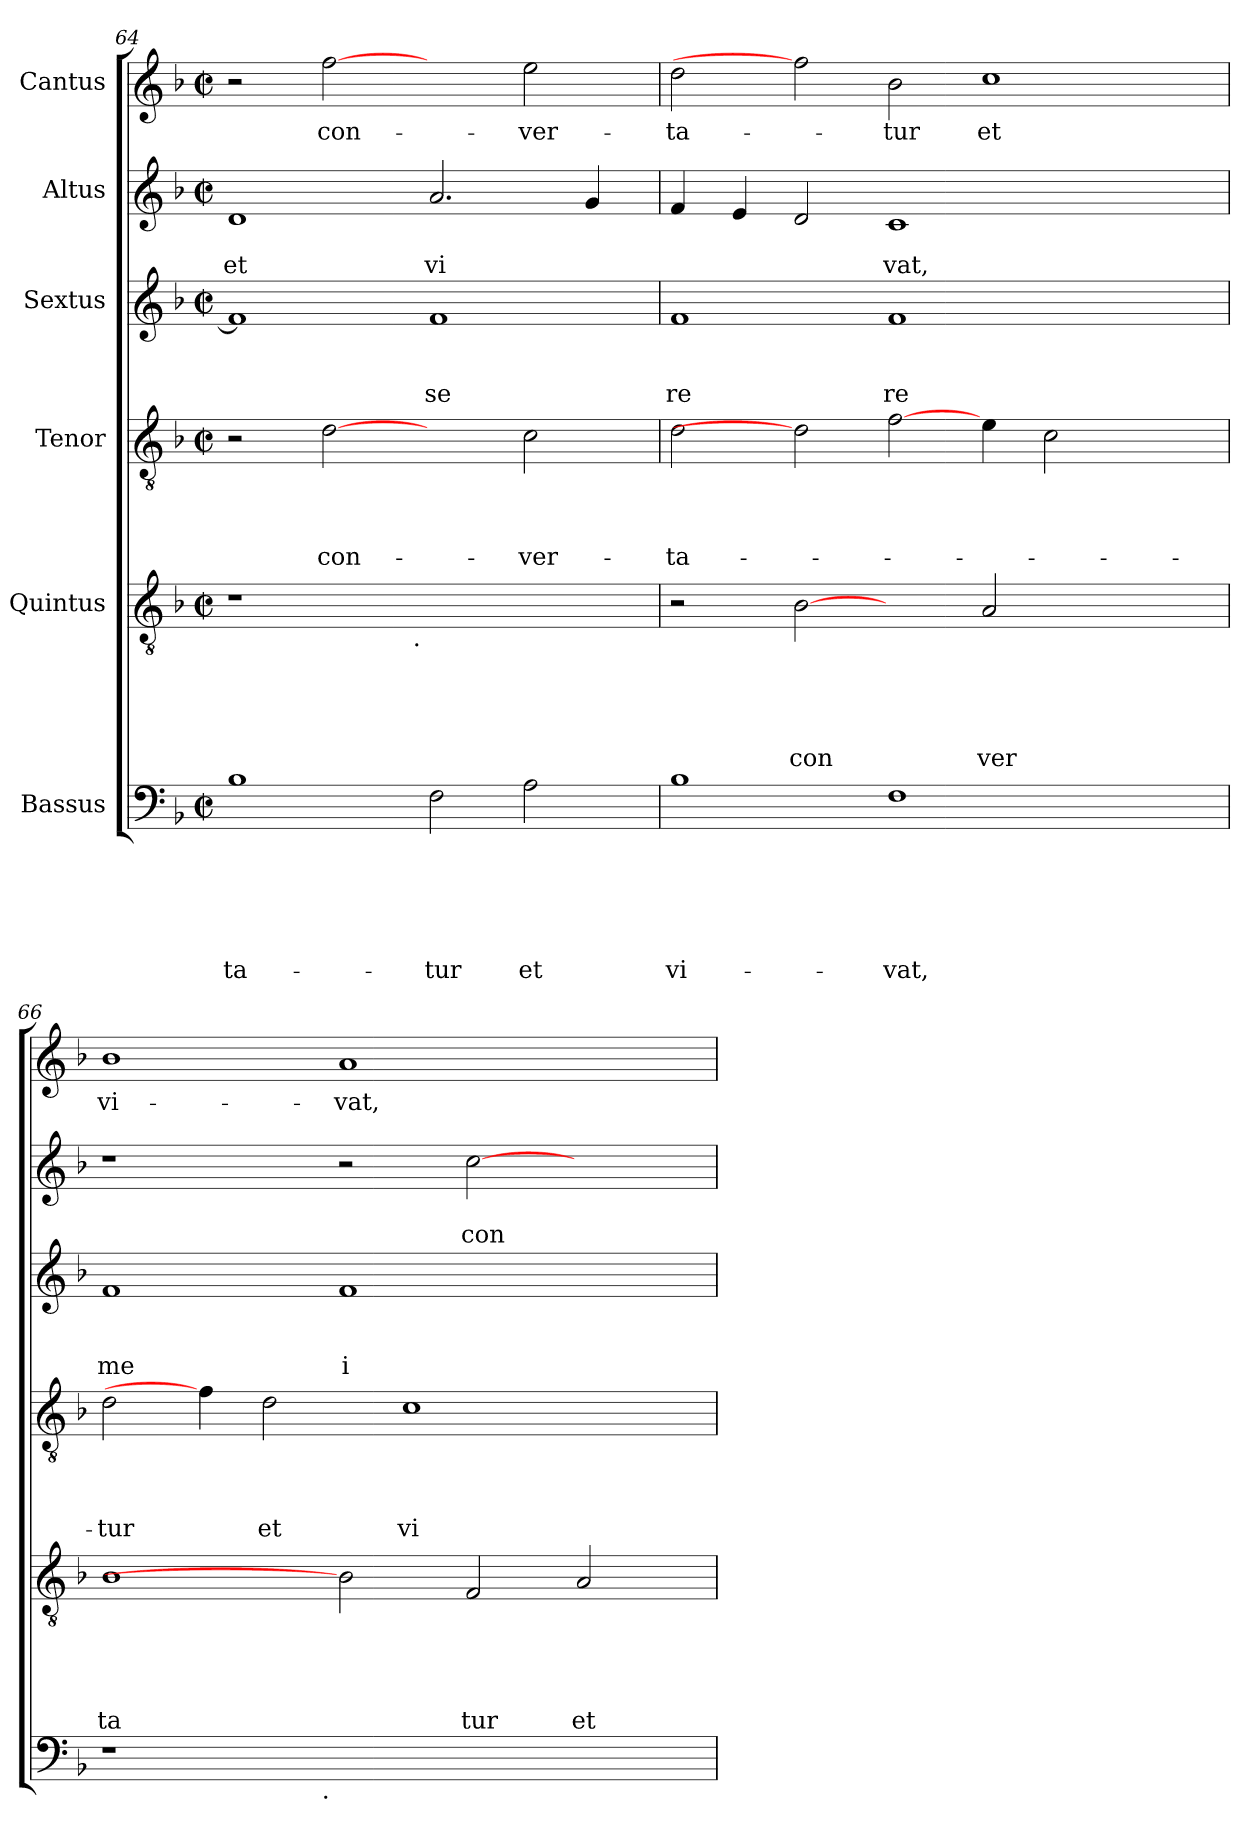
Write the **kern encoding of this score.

**kern	**text	**text	**text	**text	**text	**text	**kern	**text	**text	**text	**text	**text	**kern	**text	**text	**text	**text	**kern	**text	**text	**text	**kern	**text	**text	**kern	**text
*part6	*part6	*part6	*part6	*part6	*part6	*part6	*part5	*part5	*part5	*part5	*part5	*part5	*part4	*part4	*part4	*part4	*part4	*part3	*part3	*part3	*part3	*part2	*part2	*part2	*part1	*part1
*staff6	*staff6	*staff6	*staff6	*staff6	*staff6	*staff6	*staff5	*staff5	*staff5	*staff5	*staff5	*staff5	*staff4	*staff4	*staff4	*staff4	*staff4	*staff3	*staff3	*staff3	*staff3	*staff2	*staff2	*staff2	*staff1	*staff1
*I"Bassus	*	*	*	*	*	*	*I"Quintus	*	*	*	*	*	*I"Tenor	*	*	*	*	*I"Sextus	*	*	*	*I"Altus	*	*	*I"Cantus	*
*clefF4	*	*	*	*	*	*	*clefGv2	*	*	*	*	*	*clefGv2	*	*	*	*	*clefG2	*	*	*	*clefG2	*	*	*clefG2	*
*k[b-]	*	*	*	*	*	*	*k[b-]	*	*	*	*	*	*k[b-]	*	*	*	*	*k[b-]	*	*	*	*k[b-]	*	*	*k[b-]	*
*F:	*	*	*	*	*	*	*F:	*	*	*	*	*	*F:	*	*	*	*	*F:	*	*	*	*F:	*	*	*F:	*
*M2/2	*	*	*	*	*	*	*M2/2	*	*	*	*	*	*M2/2	*	*	*	*	*M2/2	*	*	*	*M2/2	*	*	*M2/2	*
*met(c|)	*	*	*	*	*	*	*met(c|)	*	*	*	*	*	*met(c|)	*	*	*	*	*met(c|)	*	*	*	*met(c|)	*	*	*met(c|)	*
=64	=64	=64	=64	=64	=64	=64	=64	=64	=64	=64	=64	=64	=64	=64	=64	=64	=64	=64	=64	=64	=64	=64	=64	=64	=64	=64
!	!	!	!	!	!	!LO:LY:b	!	!	!	!	!	!	!	!	!	!	!	!	!	!	!	!	!	!LO:LY:b	!	!
*	*	*	*	*	*	*	*^	*	*	*	*	*	*	*	*	*	*	*	*	*	*	*	*	*	*	*
1B-	.	.	.	.	.	-ta-	1r	2ryy	.	.	.	.	.	2r	.	.	.	.	1f]	.	.	.	1d	.	et	2r	.
!	!	!	!	!	!	!	!	!	!	!	!	!	!	!	!	!	!	!LO:LY:b	!	!	!	!	!	!	!	!	!LO:LY:b
.	.	.	.	.	.	.	.	4...ryy	.	.	.	.	.	[2d	.	.	.	con-	.	.	.	.	.	.	.	[2ff	con-
!	!	!	!	!	!	!	!	!LO:TX:b:t=.	!	!	!	!	!	!	!	!	!	!	!	!	!	!	!	!	!	!	!
.	.	.	.	.	.	.	.	1ryy	.	.	.	.	.	.	.	.	.	.	.	.	.	.	.	.	.	.	.
!	!	!	!	!	!	!LO:LY:b	!	!	!	!	!	!	!	!	!	!	!	!	!	!	!	!LO:LY:b	!	!	!LO:LY:b	!	!
2F\	.	.	.	.	.	-tur	1ryy	.	.	.	.	.	.	2ryy	.	.	.	.	1f	.	.	se	2.a/	.	vi	2ryy	.
!	!	!	!	!	!	!LO:LY:b	!	!	!	!	!	!	!	!	!	!	!	!LO:LY:b	!	!	!	!	!	!	!	!	!LO:LY:b
2A\	.	.	.	.	.	et	.	.	.	.	.	.	.	2c\	.	.	.	-ver-	.	.	.	.	.	.	.	2ee\	-ver-
.	.	.	.	.	.	.	.	.	.	.	.	.	.	.	.	.	.	.	.	.	.	.	4g/	.	.	.	.
.	.	.	.	.	.	.	.	32ryy	.	.	.	.	.	.	.	.	.	.	.	.	.	.	.	.	.	.	.
=65	=65	=65	=65	=65	=65	=65	=65	=65	=65	=65	=65	=65	=65	=65	=65	=65	=65	=65	=65	=65	=65	=65	=65	=65	=65	=65	=65
!	!	!	!	!	!	!LO:LY:b	!	!	!	!	!	!	!	!	!	!	!	!LO:LY:b	!	!	!	!LO:LY:b	!	!	!	!	!LO:LY:b
*	*	*	*	*	*	*	*v	*v	*	*	*	*	*	*	*	*	*	*	*	*	*	*	*	*	*	*	*
1B-	.	.	.	.	.	vi-	2r	.	.	.	.	.	2d\	.	.	.	-ta-	1f	.	.	re	4f/	.	.	2dd\	-ta-
.	.	.	.	.	.	.	.	.	.	.	.	.	.	.	.	.	.	.	.	.	.	4e/	.	.	.	.
!	!	!	!	!	!	!	!	!	!	!	!	!LO:LY:b	!	!	!	!	!	!	!	!	!	!	!	!	!	!
.	.	.	.	.	.	.	[2B-	.	.	.	.	con	2d]	.	.	.	.	.	.	.	.	2d/	.	.	2ff]	.
!	!	!	!	!	!	!LO:LY:b	!	!	!	!	!	!	!	!	!	!	!	!	!	!	!LO:LY:b	!	!	!LO:LY:b	!	!LO:LY:b
1F	.	.	.	.	.	-vat,	2ryy	.	.	.	.	.	[2f\	.	.	.	.	1f	.	.	re	1c	.	vat,	2b-\	-tur
!	!	!	!	!	!	!	!	!	!	!	!	!LO:LY:b	!	!	!	!	!	!	!	!	!	!	!	!	!	!LO:LY:b
.	.	.	.	.	.	.	2A/	.	.	.	.	ver	4e\	.	.	.	.	.	.	.	.	.	.	.	1cc	et
.	.	.	.	.	.	.	.	.	.	.	.	.	2c\	.	.	.	.	.	.	.	.	.	.	.	.	.
2ryy	.	.	.	.	.	.	2ryy	.	.	.	.	.	.	.	.	.	.	2ryy	.	.	.	2ryy	.	.	.	.
.	.	.	.	.	.	.	.	.	.	.	.	.	4ryy	.	.	.	.	.	.	.	.	.	.	.	.	.
=66	=66	=66	=66	=66	=66	=66	=66	=66	=66	=66	=66	=66	=66	=66	=66	=66	=66	=66	=66	=66	=66	=66	=66	=66	=66	=66
!	!	!	!	!	!	!	!	!	!	!	!	!LO:LY:b	!	!	!	!	!LO:LY:b	!	!	!	!LO:LY:b	!	!	!	!	!LO:LY:b
*^	*	*	*	*	*	*	*	*	*	*	*	*	*	*	*	*	*	*	*	*	*	*	*	*	*	*
1r	2ryy	.	.	.	.	.	.	1B-	.	.	.	.	ta	2d\	.	.	.	-tur	1f	.	.	me	1r	.	.	1b-	vi-
.	4...ryy	.	.	.	.	.	.	.	.	.	.	.	.	4f\]	.	.	.	.	.	.	.	.	.	.	.	.	.
!	!	!	!	!	!	!	!	!	!	!	!	!	!	!	!	!	!	!LO:LY:b	!	!	!	!	!	!	!	!	!
.	.	.	.	.	.	.	.	.	.	.	.	.	.	2d\	.	.	.	et	.	.	.	.	.	.	.	.	.
!	!LO:TX:b:t=.	!	!	!	!	!	!	!	!	!	!	!	!	!	!	!	!	!	!	!	!	!	!	!	!	!	!
.	1ryy	.	.	.	.	.	.	.	.	.	.	.	.	.	.	.	.	.	.	.	.	.	.	.	.	.	.
!	!	!	!	!	!	!	!	!	!	!	!	!	!	!	!	!	!	!	!	!	!	!LO:LY:b	!	!	!	!	!LO:LY:b
1.ryy	.	.	.	.	.	.	.	2B-]	.	.	.	.	.	.	.	.	.	.	1f	.	.	i	2r	.	.	1a	-vat,
!	!	!	!	!	!	!	!	!	!	!	!	!	!	!	!	!	!	!LO:LY:b	!	!	!	!	!	!	!	!	!
.	.	.	.	.	.	.	.	.	.	.	.	.	.	1c	.	.	.	vi-	.	.	.	.	.	.	.	.	.
!	!	!	!	!	!	!	!	!	!	!	!	!	!LO:LY:b	!	!	!	!	!	!	!	!	!	!	!	!LO:LY:b	!	!
.	.	.	.	.	.	.	.	2F/	.	.	.	.	tur	.	.	.	.	.	.	.	.	.	[<2cc\	.	con	.	.
.	2ryy	.	.	.	.	.	.	.	.	.	.	.	.	.	.	.	.	.	.	.	.	.	.	.	.	.	.
!	!	!	!	!	!	!	!	!	!	!	!	!	!LO:LY:b	!	!	!	!	!	!	!	!	!	!	!	!	!	!
.	.	.	.	.	.	.	.	2A/	.	.	.	.	et	.	.	.	.	.	2ryy	.	.	.	2ryy	.	.	2ryy	.
.	.	.	.	.	.	.	.	.	.	.	.	.	.	4ryy	.	.	.	.	.	.	.	.	.	.	.	.	.
.	32ryy	.	.	.	.	.	.	.	.	.	.	.	.	.	.	.	.	.	.	.	.	.	.	.	.	.	.
*v	*v	*	*	*	*	*	*	*	*	*	*	*	*	*	*	*	*	*	*	*	*	*	*	*	*	*	*
=	=	=	=	=	=	=	=	=	=	=	=	=	=	=	=	=	=	=	=	=	=	=	=	=	=	=
*-	*-	*-	*-	*-	*-	*-	*-	*-	*-	*-	*-	*-	*-	*-	*-	*-	*-	*-	*-	*-	*-	*-	*-	*-	*-	*-
